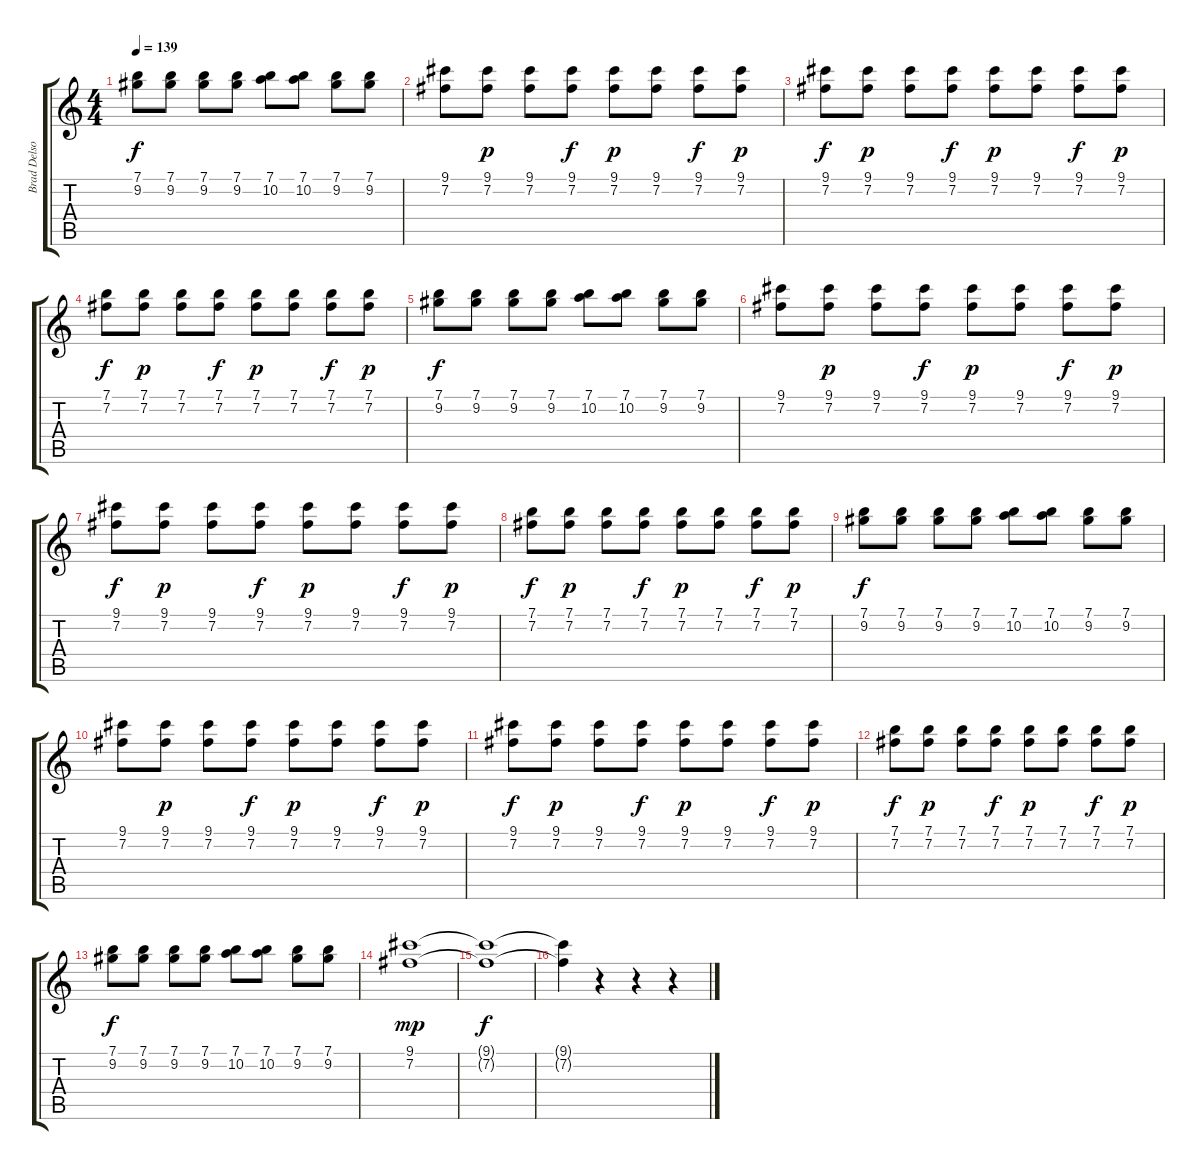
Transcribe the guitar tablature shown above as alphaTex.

\track ("Brad Delson [Gtr.2]" "Brad Delso") {instrument distortionguitar}
\staff {score tabs}
\tuning (E4 B3 G3 D3 A2 D2) {hide}
\ts (4 4)
\tempo 139
\clef g2
\ks c
(7.1 9.2).8{dy f} (7.1 9.2).8 (7.1 9.2).8 (7.1 9.2).8 (7.1 10.2).8 (7.1 10.2).8 (7.1 9.2).8 (7.1 9.2).8 |
(9.1 7.2).8 (9.1 7.2).8{dy p} (9.1 7.2).8 (9.1 7.2).8{dy f} (9.1 7.2).8{dy p} (9.1 7.2).8 (9.1 7.2).8{dy f} (9.1 7.2).8{dy p} |
(9.1 7.2).8{dy f} (9.1 7.2).8{dy p} (9.1 7.2).8 (9.1 7.2).8{dy f} (9.1 7.2).8{dy p} (9.1 7.2).8 (9.1 7.2).8{dy f} (9.1 7.2).8{dy p} |
(7.1 7.2).8{dy f} (7.1 7.2).8{dy p} (7.1 7.2).8 (7.1 7.2).8{dy f} (7.1 7.2).8{dy p} (7.1 7.2).8 (7.1 7.2).8{dy f} (7.1 7.2).8{dy p} |
(7.1 9.2).8{dy f} (7.1 9.2).8 (7.1 9.2).8 (7.1 9.2).8 (7.1 10.2).8 (7.1 10.2).8 (7.1 9.2).8 (7.1 9.2).8 |
(9.1 7.2).8 (9.1 7.2).8{dy p} (9.1 7.2).8 (9.1 7.2).8{dy f} (9.1 7.2).8{dy p} (9.1 7.2).8 (9.1 7.2).8{dy f} (9.1 7.2).8{dy p} |
(9.1 7.2).8{dy f} (9.1 7.2).8{dy p} (9.1 7.2).8 (9.1 7.2).8{dy f} (9.1 7.2).8{dy p} (9.1 7.2).8 (9.1 7.2).8{dy f} (9.1 7.2).8{dy p} |
(7.1 7.2).8{dy f} (7.1 7.2).8{dy p} (7.1 7.2).8 (7.1 7.2).8{dy f} (7.1 7.2).8{dy p} (7.1 7.2).8 (7.1 7.2).8{dy f} (7.1 7.2).8{dy p} |
(7.1 9.2).8{dy f} (7.1 9.2).8 (7.1 9.2).8 (7.1 9.2).8 (7.1 10.2).8 (7.1 10.2).8 (7.1 9.2).8 (7.1 9.2).8 |
(9.1 7.2).8 (9.1 7.2).8{dy p} (9.1 7.2).8 (9.1 7.2).8{dy f} (9.1 7.2).8{dy p} (9.1 7.2).8 (9.1 7.2).8{dy f} (9.1 7.2).8{dy p} |
(9.1 7.2).8{dy f} (9.1 7.2).8{dy p} (9.1 7.2).8 (9.1 7.2).8{dy f} (9.1 7.2).8{dy p} (9.1 7.2).8 (9.1 7.2).8{dy f} (9.1 7.2).8{dy p} |
(7.1 7.2).8{dy f} (7.1 7.2).8{dy p} (7.1 7.2).8 (7.1 7.2).8{dy f} (7.1 7.2).8{dy p} (7.1 7.2).8 (7.1 7.2).8{dy f} (7.1 7.2).8{dy p} |
(7.1 9.2).8{dy f} (7.1 9.2).8 (7.1 9.2).8 (7.1 9.2).8 (7.1 10.2).8 (7.1 10.2).8 (7.1 9.2).8 (7.1 9.2).8 |
(9.1 7.2).1{dy mp} |
(9.1{t} 7.2{t}).1{dy f} |
(9.1{t} 7.2{t}).4 r.4 r.4 r.4
